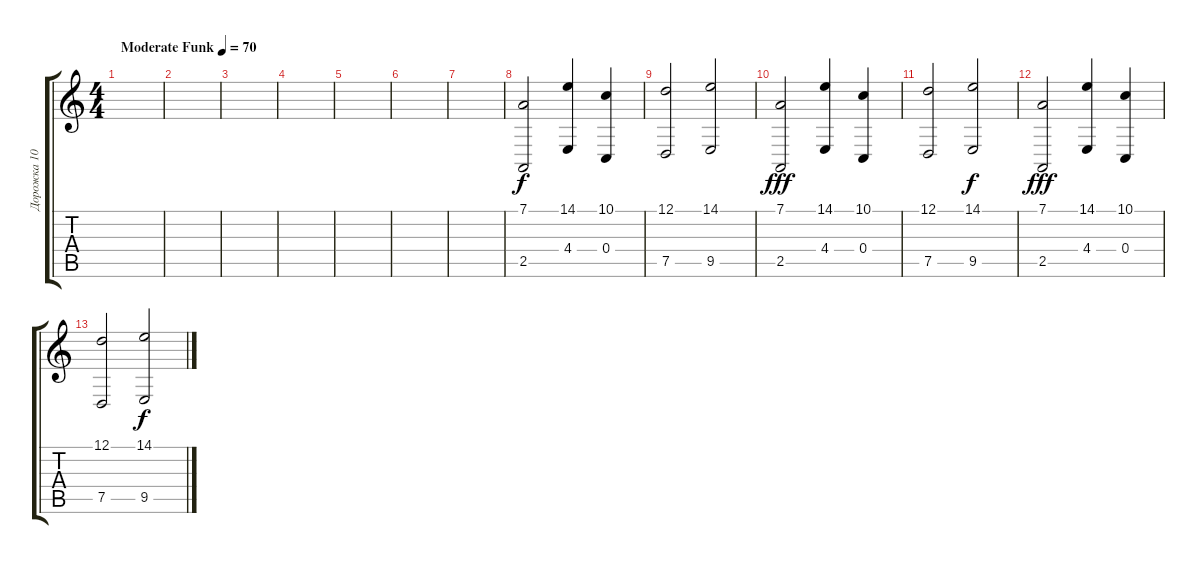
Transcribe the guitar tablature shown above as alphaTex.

\track ("Дорожка 10" "Дорожка 10") {instrument stringensemble2}
\staff {score tabs}
\tuning (D4 A3 F3 C3 G2 D2) {hide}
\ts (4 4)
\tempo (70 "Moderate Funk")
\clef g2
\ks c
|
|
|
|
|
|
|
(7.1 2.5).2{instrument stringensemble2} (14.1 4.4).4 (10.1 0.4).4 |
(12.1 7.5).2 (14.1 9.5).2{dy f} |
(7.1 2.5).2{dy fff} (14.1 4.4).4 (10.1 0.4).4 |
(12.1 7.5).2 (14.1 9.5).2{dy f} |
(7.1 2.5).2{dy fff} (14.1 4.4).4 (10.1 0.4).4 |
(12.1 7.5).2 (14.1 9.5).2{dy f}
